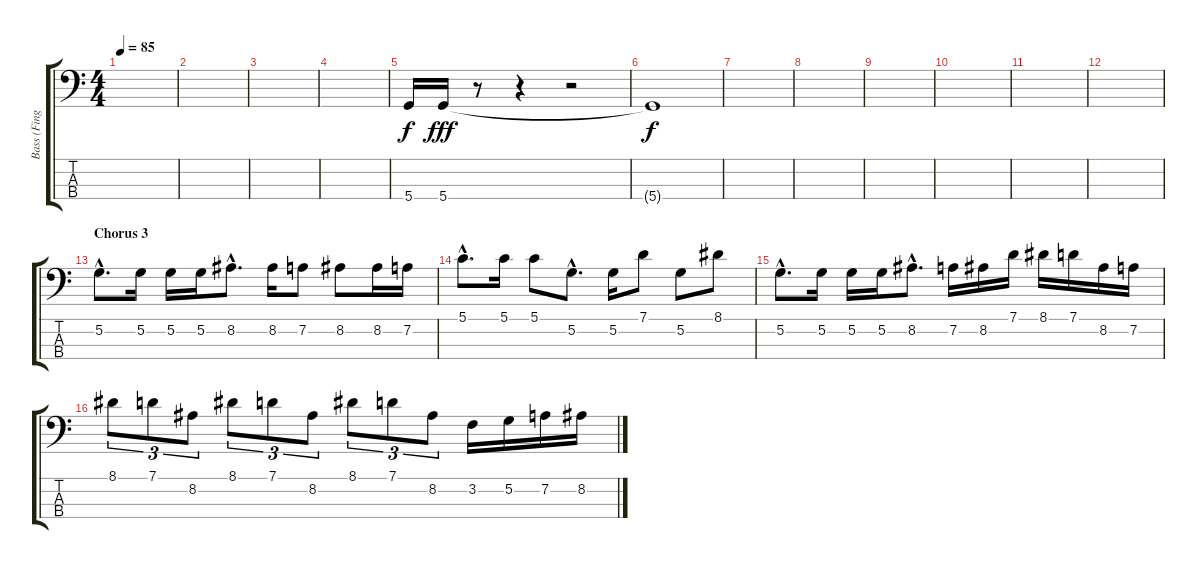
\track ("Bass (Finger)" "Bass (Fing") {instrument electricbassfinger}
\staff {score tabs}
\tuning (G2 D2 A1 D1) {hide}
\ts (4 4)
\tempo 85
\clef f4
\ks c
|
|
|
|
5.4.16 5.4.16{dy fff} r.8 r.4 r.2 |
5.4{t}.1{dy f} |
|
|
|
|
|
|
\section ("" "Chorus 3")
5.2{hac}.8{d} 5.2.16 5.2.16 5.2.16 8.2{hac}.8{d} 8.2.16 7.2.8 8.2.8 8.2.16 7.2.16 |
5.1{hac}.8{d} 5.1.16 5.1.8 5.2{hac}.8{d} 5.2.16 7.1.8 5.2.8 8.1.8 |
5.2{hac}.8{d} 5.2.16 5.2.16 5.2.16 8.2{hac}.8{d} 7.2.16 8.2.16 7.1.16 8.1.16 7.1.16 8.2.16 7.2.16 |
8.1.8{tu (3 2)} 7.1.8{tu (3 2)} 8.2.8{tu (3 2)} 8.1.8{tu (3 2)} 7.1.8{tu (3 2)} 8.2.8{tu (3 2)} 8.1.8{tu (3 2)} 7.1.8{tu (3 2)} 8.2.8{tu (3 2)} 3.2.16 5.2.16 7.2.16 8.2.16
